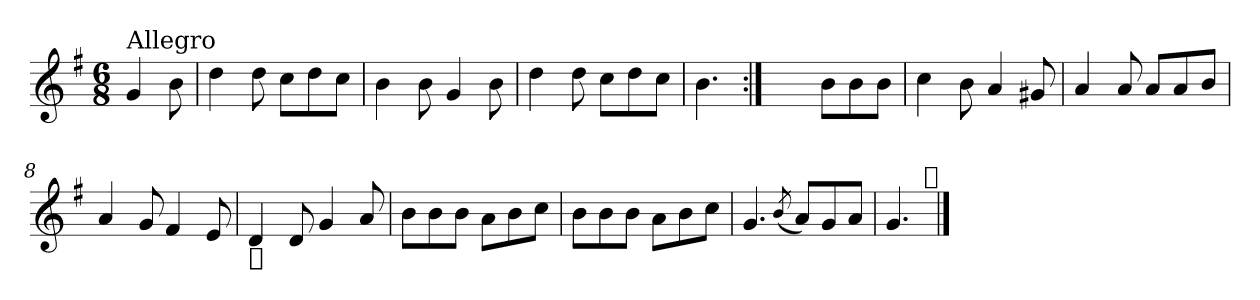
**kern
*part1
*staff1
*clefG2
*k[f#]
*G:
*M6/8
=
!LO:TX:a:t=Allegro
4g/
8b\
=1
4dd\
8dd\
8cc\L
8dd\
8cc\J
=2
4b\
8b\
4g/
8b\
=3
4dd\
8dd\
8cc\L
8dd\
8cc\J
=4
4.b\
=5:|!
4.ryy
8b\L
8b\
8b\J
!!LO:LB:g=z
=6
4cc\
8b\
4a/
8g#X/
=7
4a/
8a/
8a/L
8a/
8b/J
=8
4a/
8g/
4f#/
8e/
=9
!LO:TX:b:t=𝄋
4d/
8d/
4g/
8a/
=10
8b\L
8b\
8b\J
8a\L
8b\
8cc\J
=11
8b\L
8b\
8b\J
8a\L
8b\
8cc\J
!!LO:LB:g=z
=12
4.g/
(<8qb/
8a/L)
8g/
8a/J
=13
4.g/
!LO:TX:a:t=𝄋
==
*-
